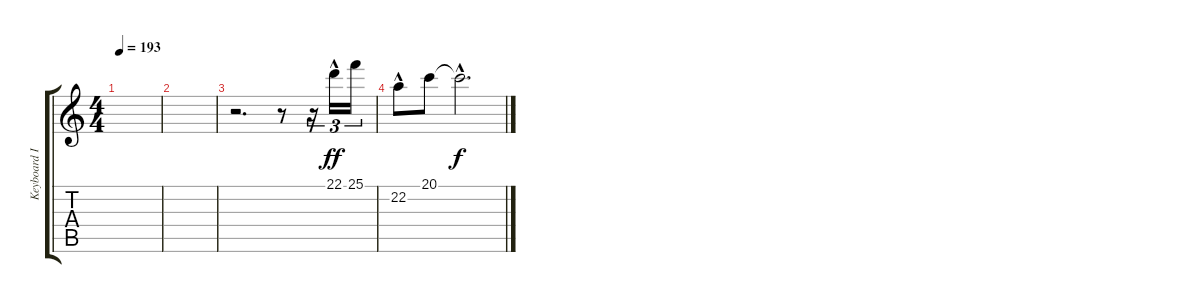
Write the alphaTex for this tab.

\track ("Keyboard II" "Keyboard I") {instrument orchestrahit}
\staff {score tabs}
\tuning (E4 B3 G3 D3 A2 E2) {hide}
\ts (4 4)
\tempo 193
\clef g2
\ks c
|
|
r.2{d} r.8 r.16{tu (3 2) balance 4 instrument seashore} 22.1{hac}.16{tu (3 2) dy ff} 25.1.16{tu (3 2)} |
22.2{hac}.8{balance 6} 20.1.8 20.1{hac t}.2{d dy f}
